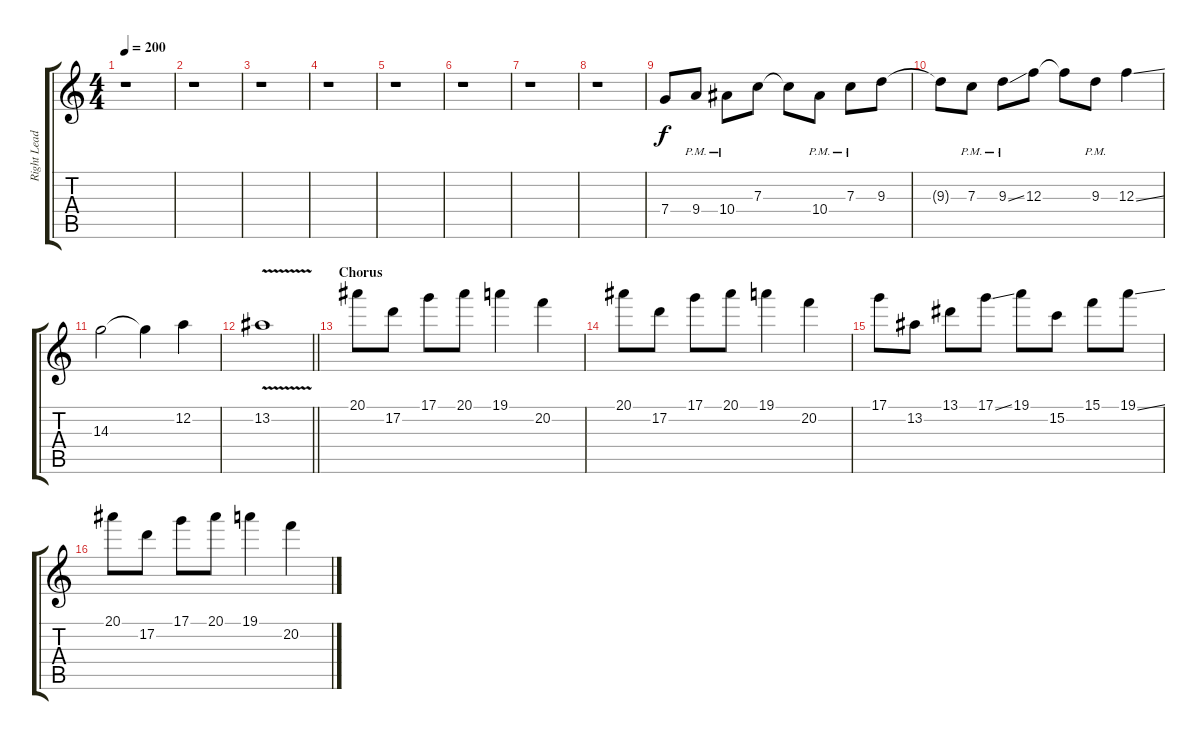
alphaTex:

\track ("Right Lead Gtr" "Right Lead") {instrument distortionguitar}
\staff {score tabs}
\tuning (D4 A3 F3 C3 G2 D2) {hide}
\ts (4 4)
\tempo 200
\clef g2
\ks c
r.1{dy f} |
r.1 |
r.1 |
r.1 |
r.1 |
r.1 |
r.1 |
r.1 |
7.4.8 9.4{pm}.8 10.4{pm}.8 7.3.8 7.3{t}.8 10.4{pm}.8 7.3{pm}.8 9.3.8 |
9.3{t}.8 7.3{pm}.8 9.3{ss pm}.8 12.3.8 12.3{t}.8 9.3{pm}.8 12.3{ss}.4 |
14.3.2 14.3{t}.4 12.2.4 |
\barLineRight lightlight
13.2{v}.1 |
\section ("" "Chorus")
20.1.8 17.2.8 17.1.8 20.1.8 19.1.4 20.2.4 |
20.1.8 17.2.8 17.1.8 20.1.8 19.1.4 20.2.4 |
17.1.8 13.2.8 13.1.8 17.1{ss}.8 19.1.8 15.2.8 15.1.8 19.1{ss}.8 |
20.1.8 17.2.8 17.1.8 20.1.8 19.1.4 20.2.4
